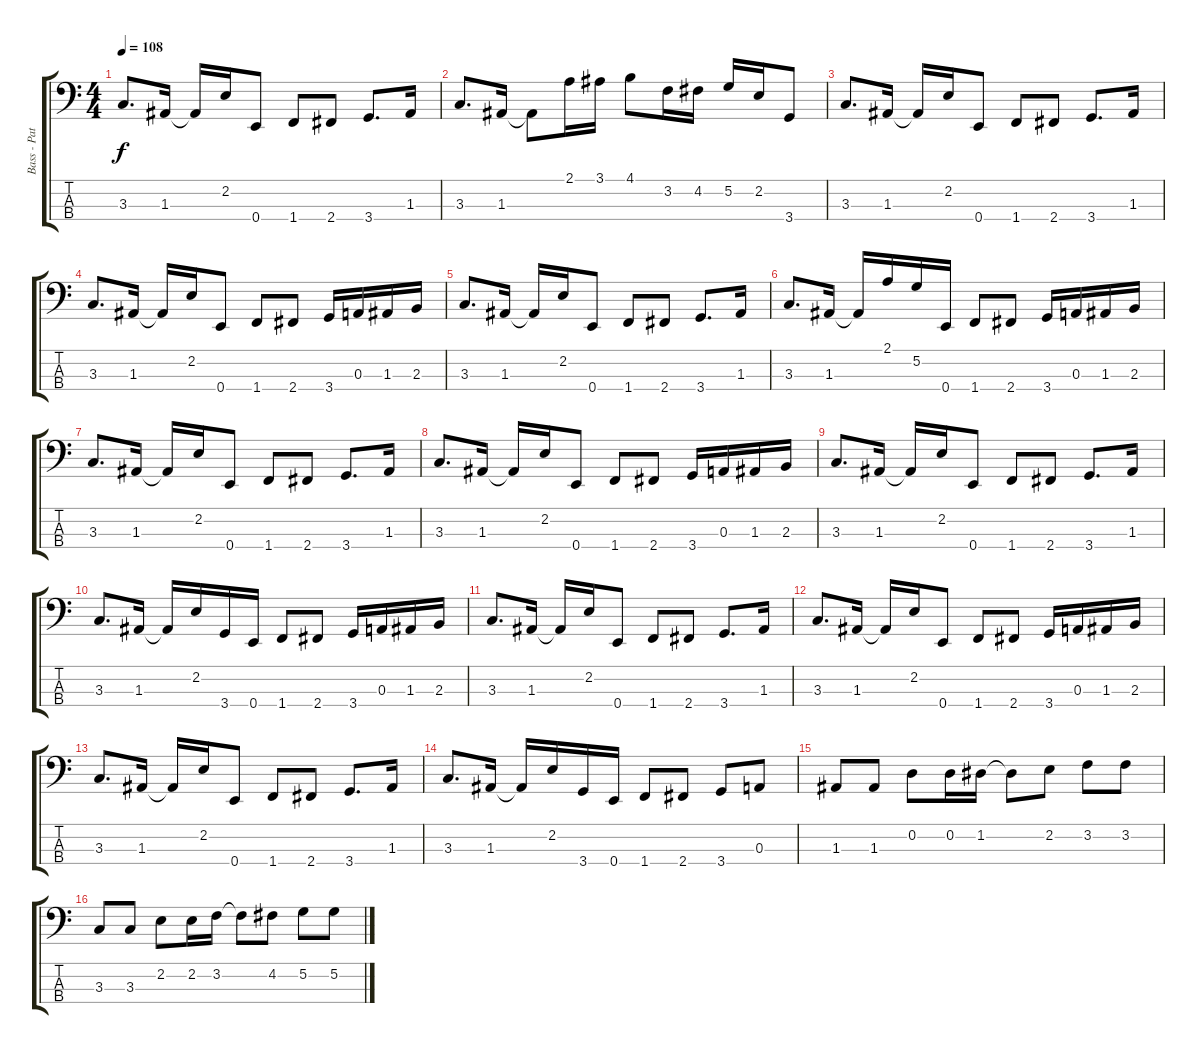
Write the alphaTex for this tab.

\track ("Bass - Pat" "Bass - Pat") {instrument electricbasspick}
\staff {score tabs}
\tuning (G2 D2 A1 E1) {hide}
\ts (4 4)
\tempo 108
\clef f4
\ks c
3.3.8{d dy f} 1.3.16 1.3{t}.16 2.2.16 0.4.8 1.4.8 2.4.8 3.4.8{d} 1.3.16 |
3.3.8{d} 1.3.16 1.3{t}.8 2.1.16 3.1.16 4.1.8 3.2.16 4.2.16 5.2.16 2.2.16 3.4.8 |
3.3.8{d} 1.3.16 1.3{t}.16 2.2.16 0.4.8 1.4.8 2.4.8 3.4.8{d} 1.3.16 |
3.3.8{d} 1.3.16 1.3{t}.16 2.2.16 0.4.8 1.4.8 2.4.8 3.4.16 0.3.16 1.3.16 2.3.16 |
3.3.8{d} 1.3.16 1.3{t}.16 2.2.16 0.4.8 1.4.8 2.4.8 3.4.8{d} 1.3.16 |
3.3.8{d} 1.3.16 1.3{t}.16 2.1.16 5.2.16 0.4.16 1.4.8 2.4.8 3.4.16 0.3.16 1.3.16 2.3.16 |
3.3.8{d} 1.3.16 1.3{t}.16 2.2.16 0.4.8 1.4.8 2.4.8 3.4.8{d} 1.3.16 |
3.3.8{d} 1.3.16 1.3{t}.16 2.2.16 0.4.8 1.4.8 2.4.8 3.4.16 0.3.16 1.3.16 2.3.16 |
3.3.8{d} 1.3.16 1.3{t}.16 2.2.16 0.4.8 1.4.8 2.4.8 3.4.8{d} 1.3.16 |
3.3.8{d} 1.3.16 1.3{t}.16 2.2.16 3.4.16 0.4.16 1.4.8 2.4.8 3.4.16 0.3.16 1.3.16 2.3.16 |
3.3.8{d} 1.3.16 1.3{t}.16 2.2.16 0.4.8 1.4.8 2.4.8 3.4.8{d} 1.3.16 |
3.3.8{d} 1.3.16 1.3{t}.16 2.2.16 0.4.8 1.4.8 2.4.8 3.4.16 0.3.16 1.3.16 2.3.16 |
3.3.8{d} 1.3.16 1.3{t}.16 2.2.16 0.4.8 1.4.8 2.4.8 3.4.8{d} 1.3.16 |
3.3.8{d} 1.3.16 1.3{t}.16 2.2.16 3.4.16 0.4.16 1.4.8 2.4.8 3.4.8 0.3.8 |
1.3.8 1.3.8 0.2.8 0.2.16 1.2.16 1.2{t}.8 2.2.8 3.2.8 3.2.8 |
3.3.8 3.3.8 2.2.8 2.2.16 3.2.16 3.2{t}.8 4.2.8 5.2.8 5.2.8
